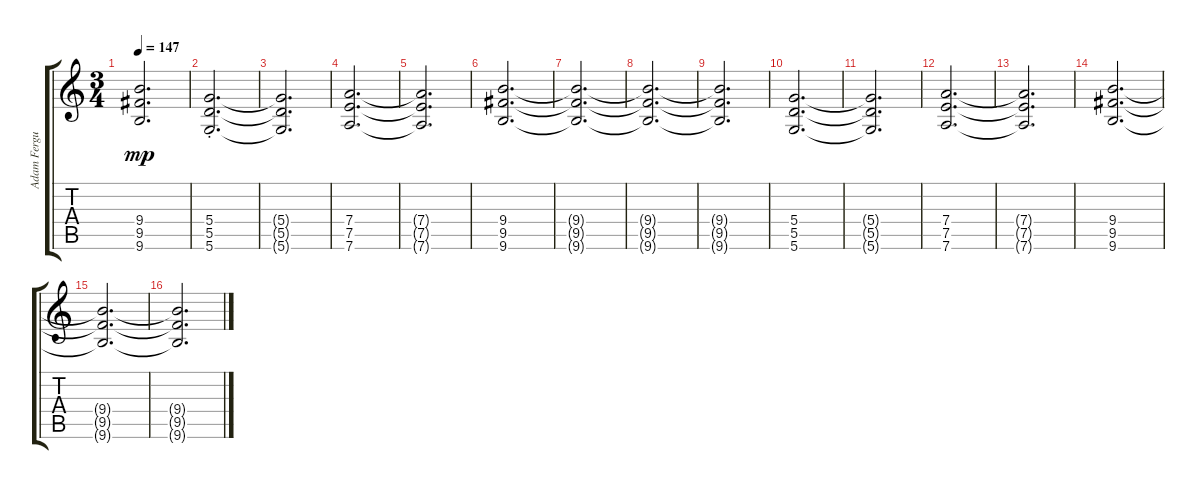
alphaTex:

\track ("Adam Ferguson - Guitar" "Adam Fergu") {instrument distortionguitar}
\staff {score tabs}
\tuning (E4 B3 G3 D3 A2 D2) {hide}
\ts (3 4)
\tempo 147
\clef g2
\ks c
(9.4{t} 9.5{t} 9.6{t}).2{d dy mp} |
(5.4 5.5{st} 5.6{st}).2{d volume 11} |
(5.4{t} 5.5{t} 5.6{t}).2{d volume 6} |
(7.4 7.5 7.6).2{d volume 11} |
(7.4{t} 7.5{t} 7.6{t}).2{d volume 7} |
(9.4 9.5 9.6).2{d volume 11} |
(9.4{t} 9.5{t} 9.6{t}).2{d volume 2} |
(9.4{t} 9.5{t} 9.6{t}).2{d} |
(9.4{t} 9.5{t} 9.6{t}).2{d} |
(5.4 5.5 5.6).2{d volume 11} |
(5.4{t} 5.5{t} 5.6{t}).2{d volume 6} |
(7.4 7.5 7.6).2{d volume 11} |
(7.4{t} 7.5{t} 7.6{t}).2{d volume 7} |
(9.4 9.5 9.6).2{d volume 11} |
(9.4{t} 9.5{t} 9.6{t}).2{d volume 7} |
(9.4{t} 9.5{t} 9.6{t}).2{d}
